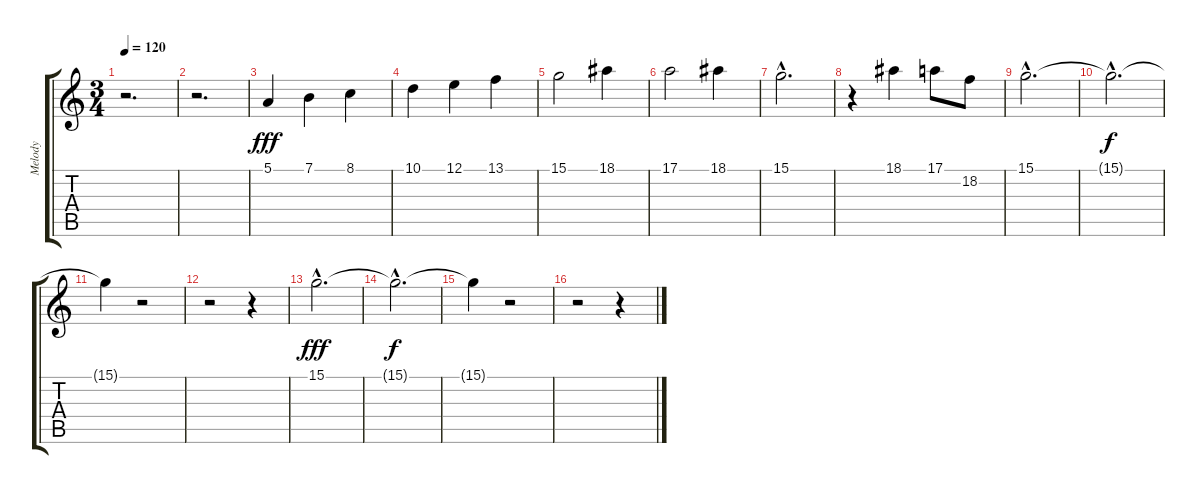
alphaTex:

\track ("Melody" "Melody") {instrument ocarina}
\staff {score tabs}
\tuning (E4 B3 G3 D3 A2 E2) {hide}
\ts (3 4)
\tempo 120
\clef g2
\ks c
r.2{d dy fff} |
r.2{d} |
5.1.4 7.1.4 8.1.4 |
10.1.4 12.1.4 13.1.4 |
15.1.2 18.1.4 |
17.1.2 18.1.4 |
15.1{hac}.2{d} |
r.4 18.1.4 17.1.8 18.2.8 |
15.1{hac}.2{d} |
15.1{hac t}.2{d dy f} |
15.1{t}.4 r.2 |
r.2 r.4 |
15.1{hac}.2{d dy fff} |
15.1{hac t}.2{d dy f} |
15.1{t}.4 r.2 |
r.2 r.4
